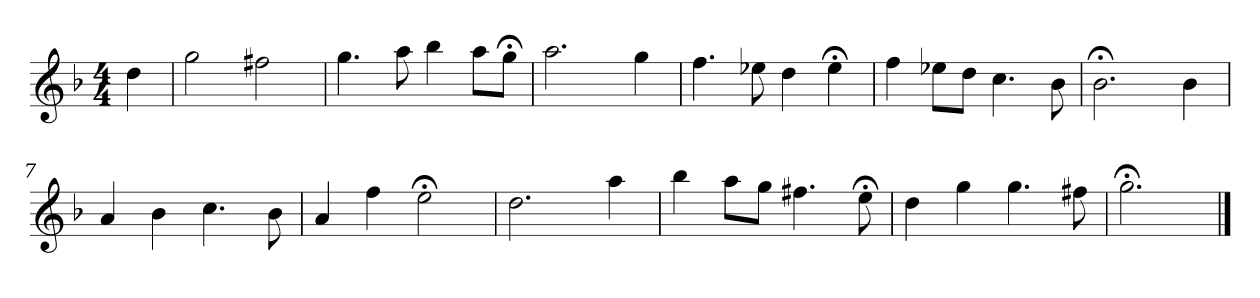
**kern
*part1
*staff1
*k[b-]
*G:dor
*M4/4
*MM120
=
4dd
=1
2gg
2ff#X
=2
4.gg
8aa
4bb-
8aaL
8gg;<J
=3
2.aa
4gg
=4
4.ff
8ee-X
4dd
4ee-;<
=5
4ff
8ee-XL
8ddJ
4.cc
8b-
=6
2.b-;<
4b-
=7
4a
4b-
4.cc
8b-
=8
4a
4ff
2ee;<
=9
2.dd
4aa
=10
4bb-
8aaL
8ggJ
4.ff#X
8ee;<
=11
4dd
4gg
4.gg
8ff#X
=12
2.gg;<
==
*-
